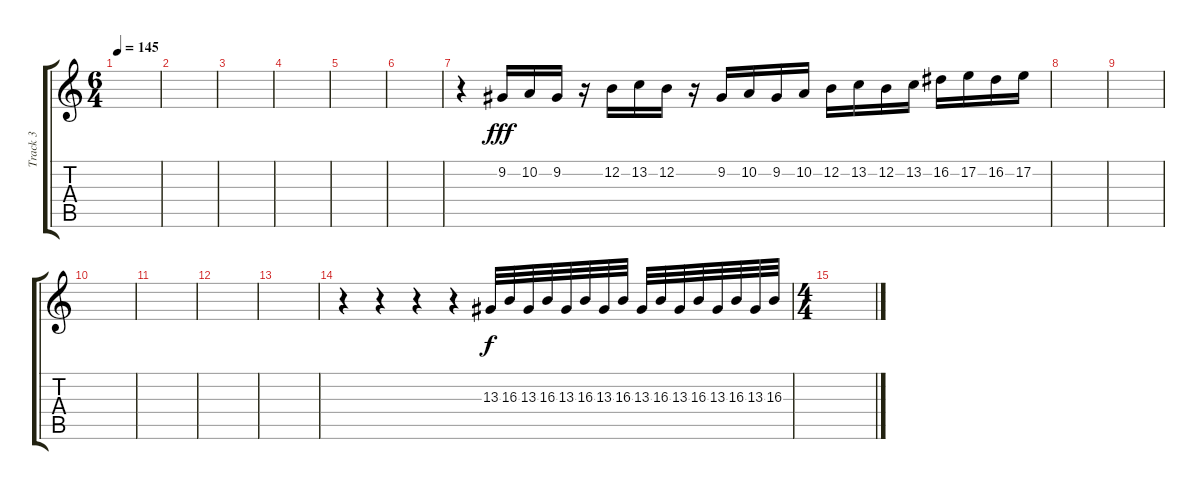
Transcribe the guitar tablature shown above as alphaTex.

\track ("Track 3" "Track 3") {instrument flute}
\staff {score tabs}
\tuning (E4 B3 G3 D3 A2 D2) {hide}
\ts (6 4)
\tempo 145
\clef g2
\ks c
|
|
|
|
|
|
r.4 9.2.16{dy fff} 10.2.16 9.2.16 r.16 12.2.16 13.2.16 12.2.16 r.16 9.2.16 10.2.16 9.2.16 10.2.16 12.2.16 13.2.16 12.2.16 13.2.16 16.2.16 17.2.16 16.2.16 17.2.16 |
|
|
|
|
|
|
r.4 r.4 r.4 r.4 13.3.32{dy f} 16.3.32 13.3.32 16.3.32 13.3.32 16.3.32 13.3.32 16.3.32 13.3.32 16.3.32 13.3.32 16.3.32 13.3.32 16.3.32 13.3.32 16.3.32 |
\ts (4 4)
